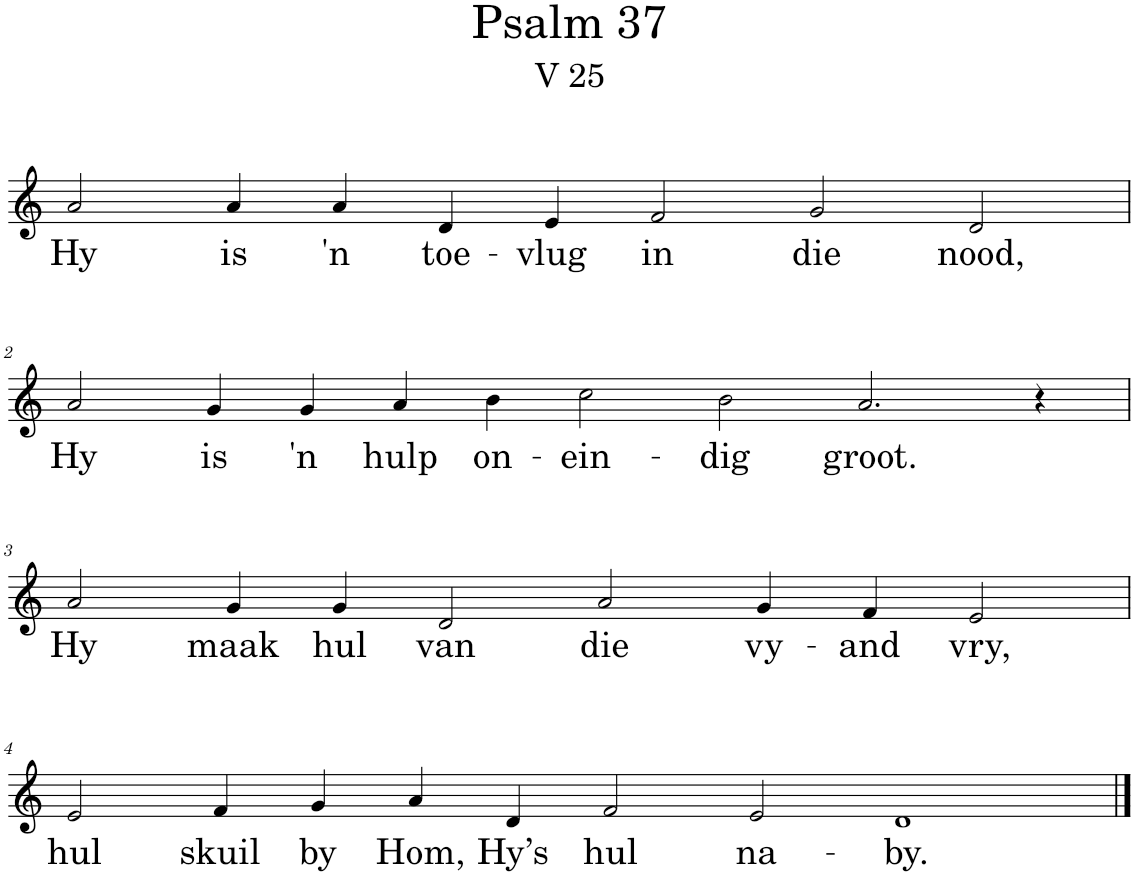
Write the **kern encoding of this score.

**kern	**text
*part1	*part1
*staff1	*staff1
*I"Pipe Organ	*
*I'Org.	*
*clefG2	*
*k[]	*
*M12/4	*
=1	=1
!	!LO:LY:b
2a/	Hy
!	!LO:LY:b
4a/	is
!	!LO:LY:b
4a/	'n
!	!LO:LY:b
4d/	toe-
!	!LO:LY:b
4e/	-vlug
!	!LO:LY:b
2f/	in
!	!LO:LY:b
2g/	die
!	!LO:LY:b
2d/	nood,
!!LO:LB:g=z
=2	=2
*M14/4	*
!	!LO:LY:b
2a/	Hy
!	!LO:LY:b
4g/	is
!	!LO:LY:b
4g/	'n
!	!LO:LY:b
4a/	hulp
!	!LO:LY:b
4b\	on-
!	!LO:LY:b
2cc\	-ein-
!	!LO:LY:b
2b\	-dig
!	!LO:LY:b
2.a/	groot.
4r	.
!!LO:LB:g=z
=3	=3
*M12/4	*
!	!LO:LY:b
2a/	Hy
!	!LO:LY:b
4g/	maak
!	!LO:LY:b
4g/	hul
!	!LO:LY:b
2d/	van
!	!LO:LY:b
2a/	die
!	!LO:LY:b
4g/	vy-
!	!LO:LY:b
4f/	-and
!	!LO:LY:b
2e/	vry,
!!LO:LB:g=z
=4	=4
*M14/4	*
!	!LO:LY:b
2e/	hul
!	!LO:LY:b
4f/	skuil
!	!LO:LY:b
4g/	by
!	!LO:LY:b
4a/	Hom,
!	!LO:LY:b
4d/	Hy’s
!	!LO:LY:b
2f/	hul
!	!LO:LY:b
2e/	na-
!	!LO:LY:b
1d	-by.
==	==
*-	*-
